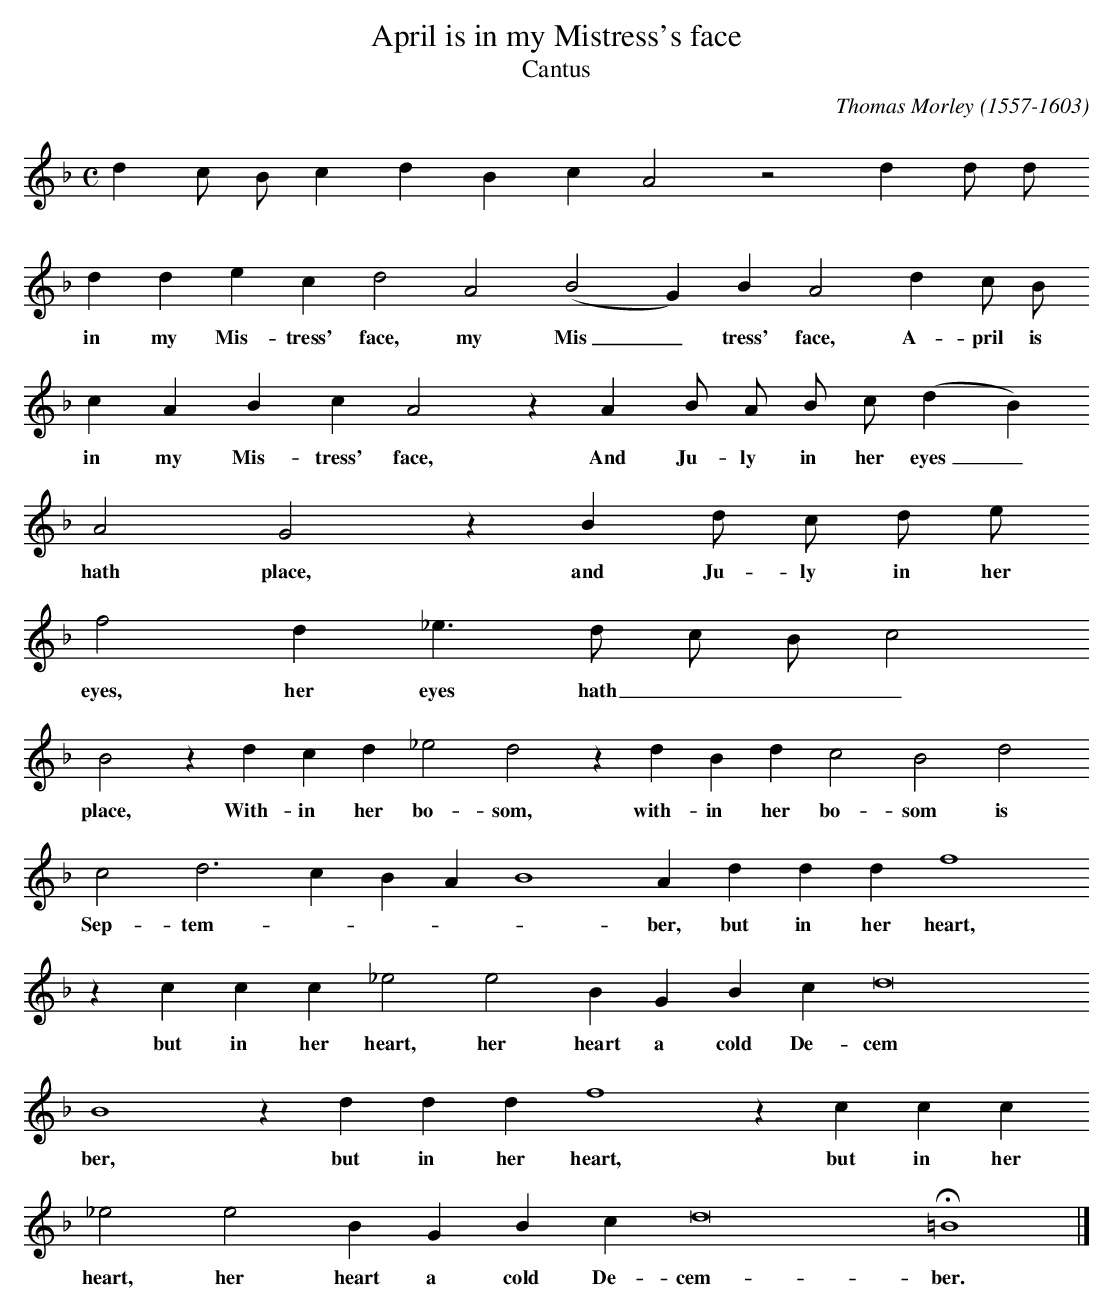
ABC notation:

X:1
T:April is in my Mistress's face
T:Cantus
C:Thomas Morley (1557-1603)
M:C
L:1/4
K:Gdor
d c/ B/ c d  B c A2  z2 d d/ d/
d d e c  d2 A2  (B2 G)B  A2 d c/ B/
w:in my Mis-tress'  face, my  Mis_tress'  face, A-pril is
c A B c  A2 z A  B/ A/ B/ c/ (d B)
w:in my Mis-tress'  face, And  Ju-ly  in her eyes_
A2 G2  z B d/ c/ d/ e/
w:hath place,  and Ju-ly in her
f2 d _e > d c/ B/ c2
w:eyes, her eyes hath _ _ _
B2 z d c d _e2 d2 z d B d c2 B2 d2
w:place, With- in her bo- som, with- in her bo- som is
c2 d3 c B A B4 A d d d f4
w:Sep- tem- * * * * ber, but in her heart,
z c c c _e2 e2 B G B c d8
w:but in her heart, her heart a cold De- cem
B4 z d d d f4 z c c c
w:ber, but in her heart, but in her
_e2 e2 B G B c d8 H=B4 |]
w:heart, her heart a cold De- cem- ber.
